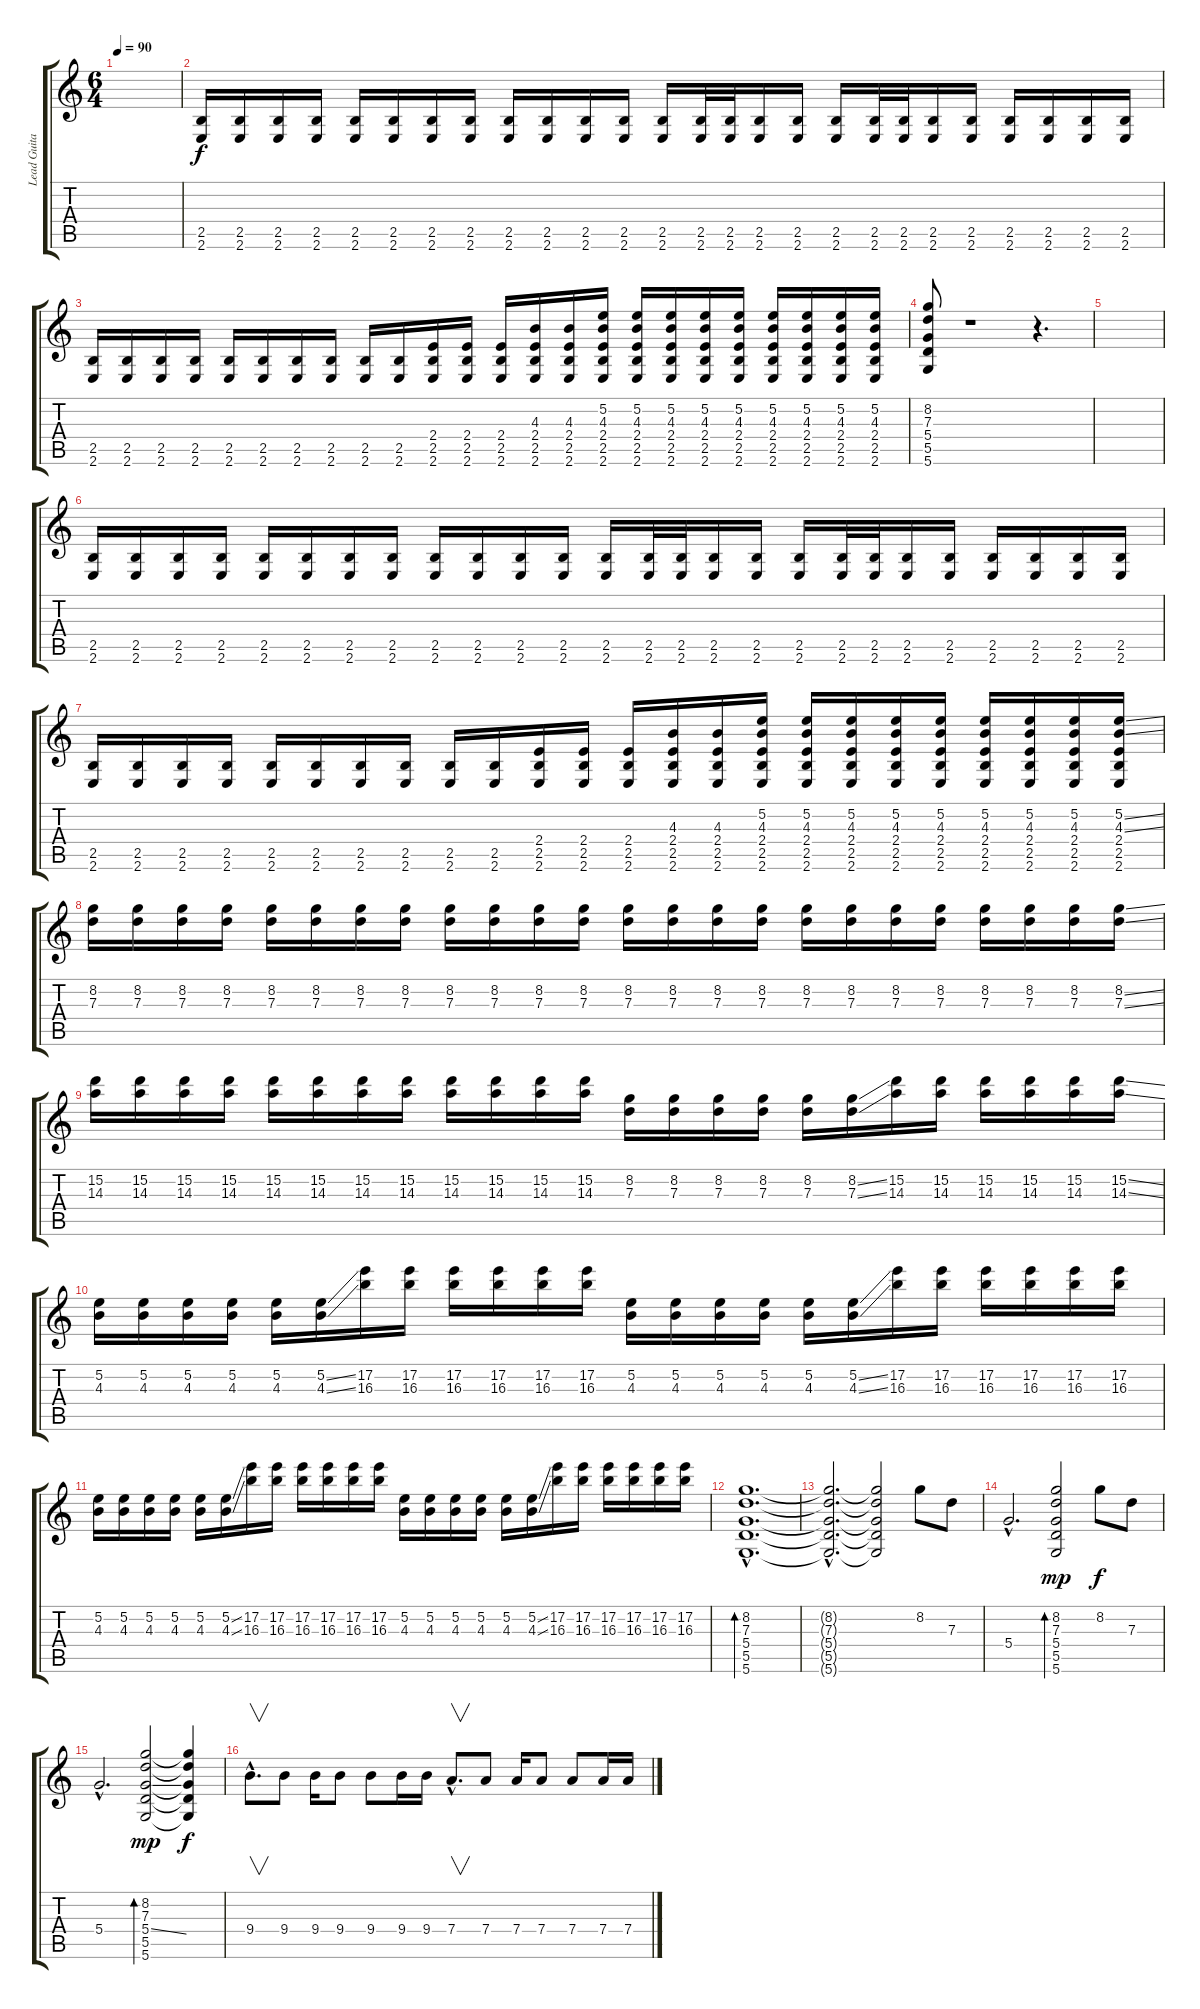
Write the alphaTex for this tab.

\track ("Lead Guitar" "Lead Guita") {instrument distortionguitar}
\staff {score tabs}
\tuning (E4 B3 G3 D3 A2 D2) {hide}
\ts (6 4)
\tempo 90
\clef g2
\ks c
|
(2.5 2.6).16{balance 8} (2.5 2.6).16 (2.5 2.6).16 (2.5 2.6).16 (2.5 2.6).16 (2.5 2.6).16 (2.5 2.6).16 (2.5 2.6).16 (2.5 2.6).16 (2.5 2.6).16 (2.5 2.6).16 (2.5 2.6).16 (2.5 2.6).16 (2.5 2.6).32 (2.5 2.6).32 (2.5 2.6).16 (2.5 2.6).16 (2.5 2.6).16 (2.5 2.6).32 (2.5 2.6).32 (2.5 2.6).16 (2.5 2.6).16 (2.5 2.6).16 (2.5 2.6).16 (2.5 2.6).16 (2.5 2.6).16 |
(2.5 2.6).16 (2.5 2.6).16 (2.5 2.6).16 (2.5 2.6).16 (2.5 2.6).16 (2.5 2.6).16 (2.5 2.6).16 (2.5 2.6).16 (2.5 2.6).16 (2.5 2.6).16 (2.4 2.5 2.6).16 (2.4 2.5 2.6).16 (2.4 2.5 2.6).16 (4.3 2.4 2.5 2.6).16 (4.3 2.4 2.5 2.6).16 (5.2 4.3 2.4 2.5 2.6).16 (5.2 4.3 2.4 2.5 2.6).16 (5.2 4.3 2.4 2.5 2.6).16 (5.2 4.3 2.4 2.5 2.6).16 (5.2 4.3 2.4 2.5 2.6).16 (5.2 4.3 2.4 2.5 2.6).16 (5.2 4.3 2.4 2.5 2.6).16 (5.2 4.3 2.4 2.5 2.6).16 (5.2 4.3 2.4 2.5 2.6).16 |
(8.2 7.3 5.4 5.5 5.6).8 r.1 r.4{d} |
|
(2.5 2.6).16{balance 8} (2.5 2.6).16 (2.5 2.6).16 (2.5 2.6).16 (2.5 2.6).16 (2.5 2.6).16 (2.5 2.6).16 (2.5 2.6).16 (2.5 2.6).16 (2.5 2.6).16 (2.5 2.6).16 (2.5 2.6).16 (2.5 2.6).16 (2.5 2.6).32 (2.5 2.6).32 (2.5 2.6).16 (2.5 2.6).16 (2.5 2.6).16 (2.5 2.6).32 (2.5 2.6).32 (2.5 2.6).16 (2.5 2.6).16 (2.5 2.6).16 (2.5 2.6).16 (2.5 2.6).16 (2.5 2.6).16 |
(2.5 2.6).16 (2.5 2.6).16 (2.5 2.6).16 (2.5 2.6).16 (2.5 2.6).16 (2.5 2.6).16 (2.5 2.6).16 (2.5 2.6).16 (2.5 2.6).16 (2.5 2.6).16 (2.4 2.5 2.6).16 (2.4 2.5 2.6).16 (2.4 2.5 2.6).16 (4.3 2.4 2.5 2.6).16 (4.3 2.4 2.5 2.6).16 (5.2 4.3 2.4 2.5 2.6).16 (5.2 4.3 2.4 2.5 2.6).16 (5.2 4.3 2.4 2.5 2.6).16 (5.2 4.3 2.4 2.5 2.6).16 (5.2 4.3 2.4 2.5 2.6).16 (5.2 4.3 2.4 2.5 2.6).16 (5.2 4.3 2.4 2.5 2.6).16 (5.2 4.3 2.4 2.5 2.6).16 (5.2{ss} 4.3{ss} 2.4 2.5 2.6).16 |
(8.2 7.3).16{volume 11} (8.2 7.3).16 (8.2 7.3).16 (8.2 7.3).16 (8.2 7.3).16 (8.2 7.3).16 (8.2 7.3).16 (8.2 7.3).16 (8.2 7.3).16 (8.2 7.3).16 (8.2 7.3).16 (8.2 7.3).16 (8.2 7.3).16 (8.2 7.3).16 (8.2 7.3).16 (8.2 7.3).16 (8.2 7.3).16 (8.2 7.3).16 (8.2 7.3).16 (8.2 7.3).16 (8.2 7.3).16 (8.2 7.3).16 (8.2 7.3).16 (8.2{ss} 7.3{ss}).16 |
(15.2 14.3).16{volume 11} (15.2 14.3).16 (15.2 14.3).16 (15.2 14.3).16 (15.2 14.3).16 (15.2 14.3).16 (15.2 14.3).16 (15.2 14.3).16 (15.2 14.3).16 (15.2 14.3).16 (15.2 14.3).16 (15.2 14.3).16 (8.2 7.3).16 (8.2 7.3).16 (8.2 7.3).16 (8.2 7.3).16 (8.2 7.3).16 (8.2{ss} 7.3{ss}).16 (15.2 14.3).16 (15.2 14.3).16 (15.2 14.3).16 (15.2 14.3).16 (15.2 14.3).16 (15.2{ss} 14.3{ss}).16 |
(5.2 4.3).16{volume 11} (5.2 4.3).16 (5.2 4.3).16 (5.2 4.3).16 (5.2 4.3).16 (5.2{ss} 4.3{ss}).16 (17.2 16.3).16 (17.2 16.3).16 (17.2 16.3).16 (17.2 16.3).16 (17.2 16.3).16 (17.2 16.3).16 (5.2 4.3).16 (5.2 4.3).16 (5.2 4.3).16 (5.2 4.3).16 (5.2 4.3).16 (5.2{ss} 4.3{ss}).16 (17.2 16.3).16 (17.2 16.3).16 (17.2 16.3).16 (17.2 16.3).16 (17.2 16.3).16 (17.2 16.3).16 |
(5.2 4.3).16{volume 11} (5.2 4.3).16 (5.2 4.3).16 (5.2 4.3).16 (5.2 4.3).16 (5.2{ss} 4.3{ss}).16 (17.2 16.3).16 (17.2 16.3).16 (17.2 16.3).16 (17.2 16.3).16 (17.2 16.3).16 (17.2 16.3).16 (5.2 4.3).16 (5.2 4.3).16 (5.2 4.3).16 (5.2 4.3).16 (5.2 4.3).16 (5.2{ss} 4.3{ss}).16 (17.2 16.3).16 (17.2 16.3).16 (17.2 16.3).16 (17.2 16.3).16 (17.2 16.3).16 (17.2 16.3).16 |
(8.2{hac} 7.3{hac} 5.4{hac} 5.5{hac} 5.6{hac}).1{d bd 120 volume 2} |
(8.2{hac t} 7.3{hac t} 5.4{hac t} 5.5{hac t} 5.6{hac t}).2{d} (8.2{t} 7.3{t} 5.4{t} 5.5{t} 5.6{t}).2 8.2.8{volume 13} 7.3.8 |
5.4{hac}.2{d} (8.2 7.3 5.4 5.5 5.6).2{bd 120 dy mp} 8.2.8{dy f} 7.3.8 |
5.4{hac}.2{d} (8.2 7.3 5.4{ss} 5.5 5.6).2{bd 120 dy mp} (8.2{t} 7.3{t} 5.4{t} 5.5{t} 5.6{t}).4{dy f} |
9.4{hac}.8{v d} 9.4.8 9.4.16 9.4.8 9.4.8 9.4.16 9.4.16 7.4{hac}.8{v d} 7.4.8 7.4.16 7.4.8 7.4.8 7.4.16 7.4{ss}.16
